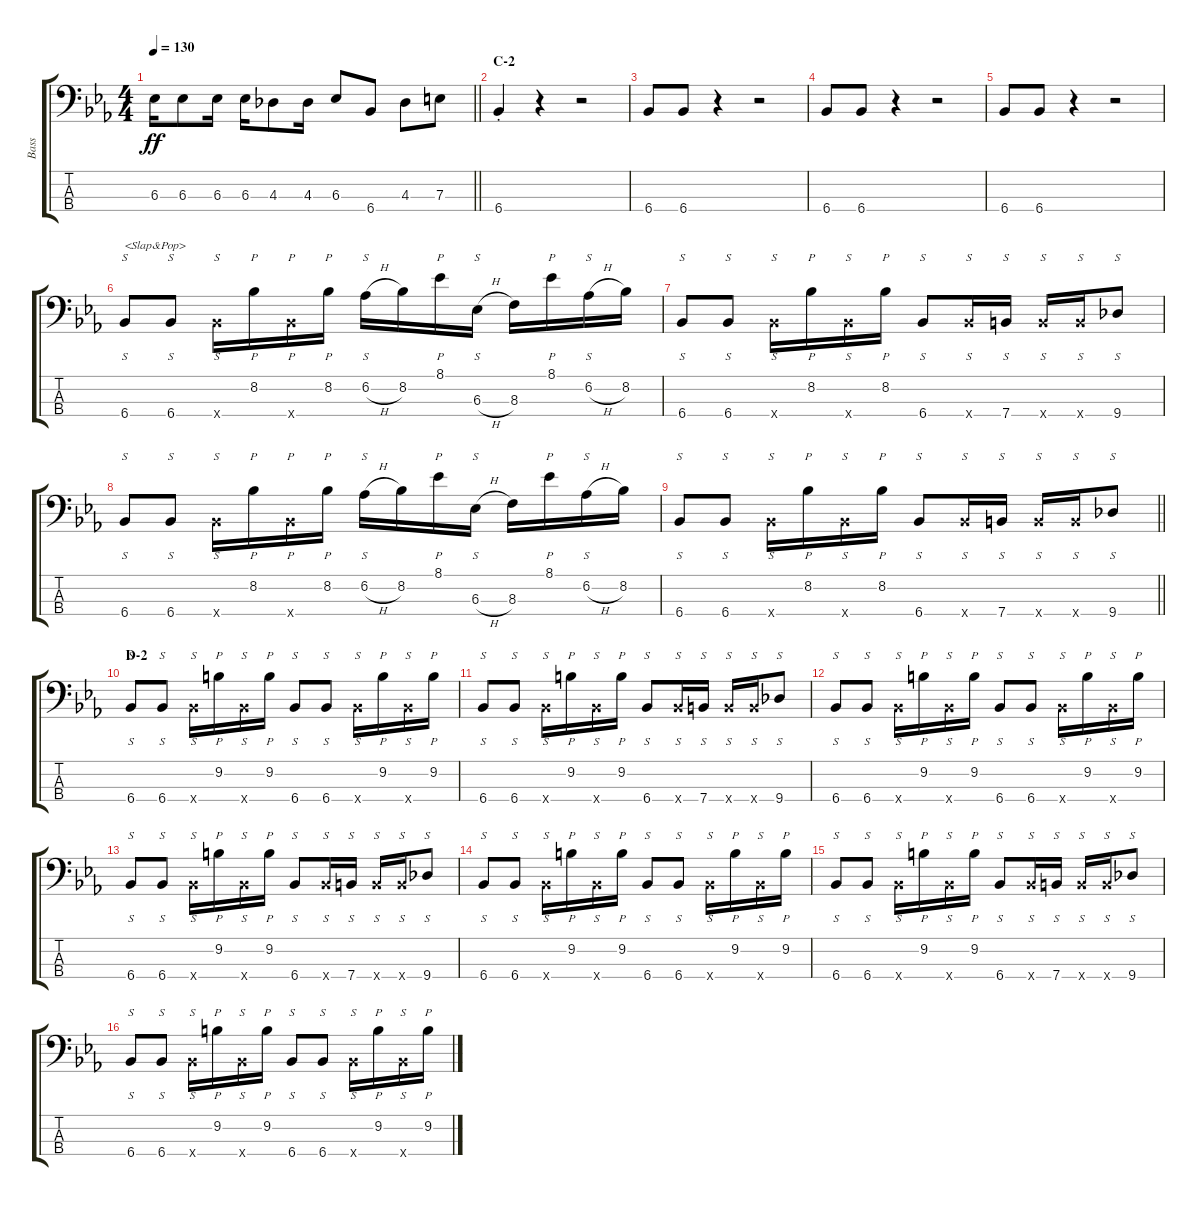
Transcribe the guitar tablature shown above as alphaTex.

\track ("Bass" "Bass") {instrument electricbassfinger}
\staff {score tabs}
\tuning (G2 D2 A1 E1) {hide}
\ts (4 4)
\tempo 130
\clef f4
\barLineRight lightlight
\ks eb
6.3.16{dy ff} 6.3.8 6.3.16 6.3.16 4.3.8 4.3.16 6.3.8 6.4.8 4.3.8 7.3.8 |
\section ("" "C-2")
6.4{st}.4 r.4 r.2 |
6.4.8 6.4.8 r.4 r.2 |
6.4.8 6.4.8 r.4 r.2 |
6.4.8 6.4.8 r.4 r.2 |
6.4.8{s txt "<Slap&Pop>" instrument slapbass1} 6.4.8{s} 6.4{x}.16{s} 8.2.16{p} 6.4{x}.16{p} 8.2.16{p} 6.2{h}.16{s} 8.2.16 8.1.16{p} 6.3{h}.16{s} 8.3.16 8.1.16{p} 6.2{h}.16{s} 8.2.16 |
6.4.8{s} 6.4.8{s} 6.4{x}.16{s} 8.2.16{p} 6.4{x}.16{s} 8.2.16{p} 6.4.8{s} 6.4{x}.16{s} 7.4.16{s} 7.4{x}.16{s} 7.4{x}.16{s} 9.4.8{s} |
6.4.8{s} 6.4.8{s} 6.4{x}.16{s} 8.2.16{p} 6.4{x}.16{p} 8.2.16{p} 6.2{h}.16{s} 8.2.16 8.1.16{p} 6.3{h}.16{s} 8.3.16 8.1.16{p} 6.2{h}.16{s} 8.2.16 |
\barLineRight lightlight
6.4.8{s} 6.4.8{s} 6.4{x}.16{s} 8.2.16{p} 6.4{x}.16{s} 8.2.16{p} 6.4.8{s} 6.4{x}.16{s} 7.4.16{s} 7.4{x}.16{s} 7.4{x}.16{s} 9.4.8{s} |
\section ("" "D-2")
6.4.8{s} 6.4.8{s} 6.4{x}.16{s} 9.2.16{p} 6.4{x}.16{s} 9.2.16{p} 6.4.8{s} 6.4.8{s} 6.4{x}.16{s} 9.2.16{p} 6.4{x}.16{s} 9.2.16{p} |
6.4.8{s} 6.4.8{s} 6.4{x}.16{s} 9.2.16{p} 6.4{x}.16{s} 9.2.16{p} 6.4.8{s} 6.4{x}.16{s} 7.4.16{s} 7.4{x}.16{s} 7.4{x}.16{s} 9.4.8{s} |
6.4.8{s} 6.4.8{s} 6.4{x}.16{s} 9.2.16{p} 6.4{x}.16{s} 9.2.16{p} 6.4.8{s} 6.4.8{s} 6.4{x}.16{s} 9.2.16{p} 6.4{x}.16{s} 9.2.16{p} |
6.4.8{s} 6.4.8{s} 6.4{x}.16{s} 9.2.16{p} 6.4{x}.16{s} 9.2.16{p} 6.4.8{s} 6.4{x}.16{s} 7.4.16{s} 7.4{x}.16{s} 7.4{x}.16{s} 9.4.8{s} |
6.4.8{s} 6.4.8{s} 6.4{x}.16{s} 9.2.16{p} 6.4{x}.16{s} 9.2.16{p} 6.4.8{s} 6.4.8{s} 6.4{x}.16{s} 9.2.16{p} 6.4{x}.16{s} 9.2.16{p} |
6.4.8{s} 6.4.8{s} 6.4{x}.16{s} 9.2.16{p} 6.4{x}.16{s} 9.2.16{p} 6.4.8{s} 6.4{x}.16{s} 7.4.16{s} 7.4{x}.16{s} 7.4{x}.16{s} 9.4.8{s} |
6.4.8{s} 6.4.8{s} 6.4{x}.16{s} 9.2.16{p} 6.4{x}.16{s} 9.2.16{p} 6.4.8{s} 6.4.8{s} 6.4{x}.16{s} 9.2.16{p} 6.4{x}.16{s} 9.2.16{p}
